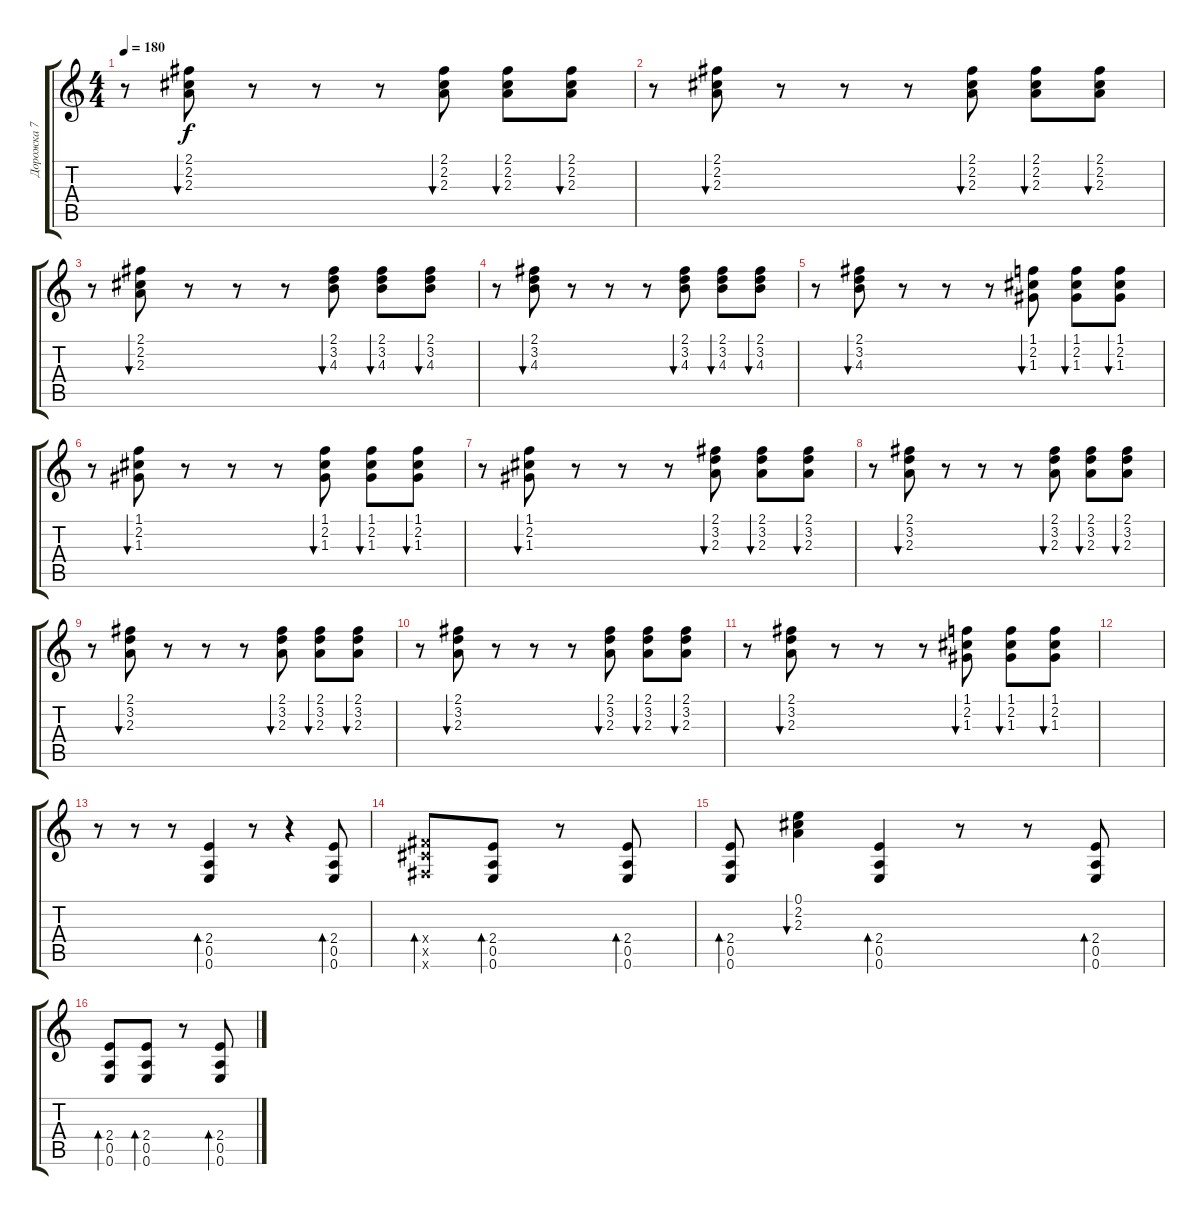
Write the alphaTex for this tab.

\track ("Дорожка 7" "Дорожка 7") {instrument electricguitarjazz}
\staff {score tabs}
\tuning (E4 B3 G3 D3 A2 E2) {hide}
\ts (4 4)
\tempo 180
\clef g2
\ks c
r.8{dy f} (2.1 2.2 2.3).8{bu 60} r.8 r.8 r.8 (2.1 2.2 2.3).8{bu 60} (2.1 2.2 2.3).8{bu 60} (2.1 2.2 2.3).8{bu 60} |
r.8 (2.1 2.2 2.3).8{bu 60} r.8 r.8 r.8 (2.1 2.2 2.3).8{bu 60} (2.1 2.2 2.3).8{bu 60} (2.1 2.2 2.3).8{bu 60} |
r.8 (2.1 2.2 2.3).8{bu 60} r.8 r.8 r.8 (2.1 3.2 4.3).8{bu 60} (2.1 3.2 4.3).8{bu 60} (2.1 3.2 4.3).8{bu 60} |
r.8 (2.1 3.2 4.3).8{bu 60} r.8 r.8 r.8 (2.1 3.2 4.3).8{bu 60} (2.1 3.2 4.3).8{bu 60} (2.1 3.2 4.3).8{bu 60} |
r.8 (2.1 3.2 4.3).8{bu 60} r.8 r.8 r.8 (1.1 2.2 1.3).8{bu 60} (1.1 2.2 1.3).8{bu 60} (1.1 2.2 1.3).8{bu 60} |
r.8 (1.1 2.2 1.3).8{bu 60} r.8 r.8 r.8 (1.1 2.2 1.3).8{bu 60} (1.1 2.2 1.3).8{bu 60} (1.1 2.2 1.3).8{bu 60} |
r.8 (1.1 2.2 1.3).8{bu 60} r.8 r.8 r.8 (2.1 3.2 2.3).8{bu 60} (2.1 3.2 2.3).8{bu 60} (2.1 3.2 2.3).8{bu 60} |
r.8 (2.1 3.2 2.3).8{bu 60} r.8 r.8 r.8 (2.1 3.2 2.3).8{bu 60} (2.1 3.2 2.3).8{bu 60} (2.1 3.2 2.3).8{bu 60} |
r.8 (2.1 3.2 2.3).8{bu 60} r.8 r.8 r.8 (2.1 3.2 2.3).8{bu 60} (2.1 3.2 2.3).8{bu 60} (2.1 3.2 2.3).8{bu 60} |
r.8 (2.1 3.2 2.3).8{bu 60} r.8 r.8 r.8 (2.1 3.2 2.3).8{bu 60} (2.1 3.2 2.3).8{bu 60} (2.1 3.2 2.3).8{bu 60} |
r.8 (2.1 3.2 2.3).8{bu 60} r.8 r.8 r.8 (1.1 2.2 1.3).8{bu 60} (1.1 2.2 1.3).8{bu 60} (1.1 2.2 1.3).8{bu 60} |
|
r.8 r.8 r.8 (2.4 0.5 0.6).4{bd 60} r.8 r.4 (2.4 0.5 0.6).8{bd 60} |
(4.4{x} 4.5{x} 2.6{x}).8{bd 60} (2.4 0.5 0.6).8{bd 60} r.8 (2.4 0.5 0.6).8{bd 60} |
(2.4 0.5 0.6).8{bd 60} (0.1 2.2 2.3).4{bu 60} (2.4 0.5 0.6).4{bd 60} r.8 r.8 (2.4 0.5 0.6).8{bd 60} |
(2.4 0.5 0.6).8{bd 60} (2.4 0.5 0.6).8{bd 60} r.8 (2.4 0.5 0.6).8{bd 60}
